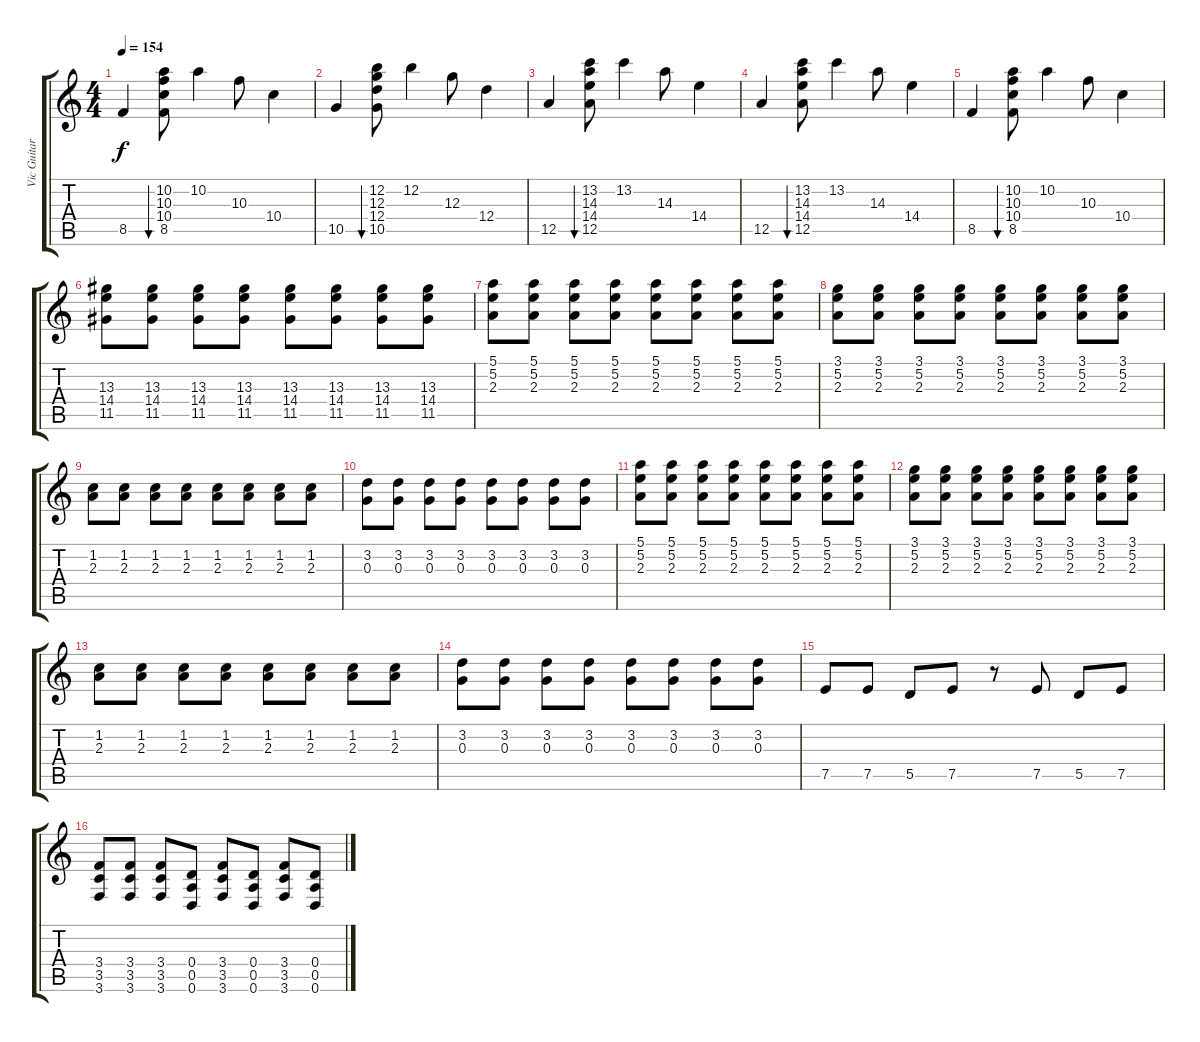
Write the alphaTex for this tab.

\track ("Vic Guitar" "Vic Guitar") {instrument distortionguitar}
\staff {score tabs}
\tuning (E4 B3 G3 D3 A2 D2) {hide}
\ts (4 4)
\tempo 154
\clef g2
\ks c
8.5.4{dy f} (10.2 10.3 10.4 8.5).8{bu 240} 10.2.4 10.3.8 10.4.4 |
10.5.4 (12.2 12.3 12.4 10.5).8{bu 120} 12.2.4 12.3.8 12.4.4 |
12.5.4 (13.2 14.3 14.4 12.5).8{bu 240} 13.2.4 14.3.8 14.4.4 |
12.5.4 (13.2 14.3 14.4 12.5).8{bu 240} 13.2.4 14.3.8 14.4.4 |
8.5.4 (10.2 10.3 10.4 8.5).8{bu 240} 10.2.4 10.3.8 10.4.4 |
(13.3 14.4 11.5).8 (13.3 14.4 11.5).8 (13.3 14.4 11.5).8 (13.3 14.4 11.5).8 (13.3 14.4 11.5).8 (13.3 14.4 11.5).8 (13.3 14.4 11.5).8 (13.3 14.4 11.5).8 |
(5.1 5.2 2.3).8 (5.1 5.2 2.3).8 (5.1 5.2 2.3).8 (5.1 5.2 2.3).8 (5.1 5.2 2.3).8 (5.1 5.2 2.3).8 (5.1 5.2 2.3).8 (5.1 5.2 2.3).8 |
(3.1 5.2 2.3).8 (3.1 5.2 2.3).8 (3.1 5.2 2.3).8 (3.1 5.2 2.3).8 (3.1 5.2 2.3).8 (3.1 5.2 2.3).8 (3.1 5.2 2.3).8 (3.1 5.2 2.3).8 |
(1.2 2.3).8 (1.2 2.3).8 (1.2 2.3).8 (1.2 2.3).8 (1.2 2.3).8 (1.2 2.3).8 (1.2 2.3).8 (1.2 2.3).8 |
(3.2 0.3).8 (3.2 0.3).8 (3.2 0.3).8 (3.2 0.3).8 (3.2 0.3).8 (3.2 0.3).8 (3.2 0.3).8 (3.2 0.3).8 |
(5.1 5.2 2.3).8 (5.1 5.2 2.3).8 (5.1 5.2 2.3).8 (5.1 5.2 2.3).8 (5.1 5.2 2.3).8 (5.1 5.2 2.3).8 (5.1 5.2 2.3).8 (5.1 5.2 2.3).8 |
(3.1 5.2 2.3).8 (3.1 5.2 2.3).8 (3.1 5.2 2.3).8 (3.1 5.2 2.3).8 (3.1 5.2 2.3).8 (3.1 5.2 2.3).8 (3.1 5.2 2.3).8 (3.1 5.2 2.3).8 |
(1.2 2.3).8 (1.2 2.3).8 (1.2 2.3).8 (1.2 2.3).8 (1.2 2.3).8 (1.2 2.3).8 (1.2 2.3).8 (1.2 2.3).8 |
(3.2 0.3).8 (3.2 0.3).8 (3.2 0.3).8 (3.2 0.3).8 (3.2 0.3).8 (3.2 0.3).8 (3.2 0.3).8 (3.2 0.3).8 |
7.5.8 7.5.8 5.5.8 7.5.8 r.8 7.5.8 5.5.8 7.5.8 |
(3.4 3.5 3.6).8 (3.4 3.5 3.6).8 (3.4 3.5 3.6).8 (0.4 0.5 0.6).8 (3.4 3.5 3.6).8 (0.4 0.5 0.6).8 (3.4 3.5 3.6).8 (0.4 0.5 0.6).8
